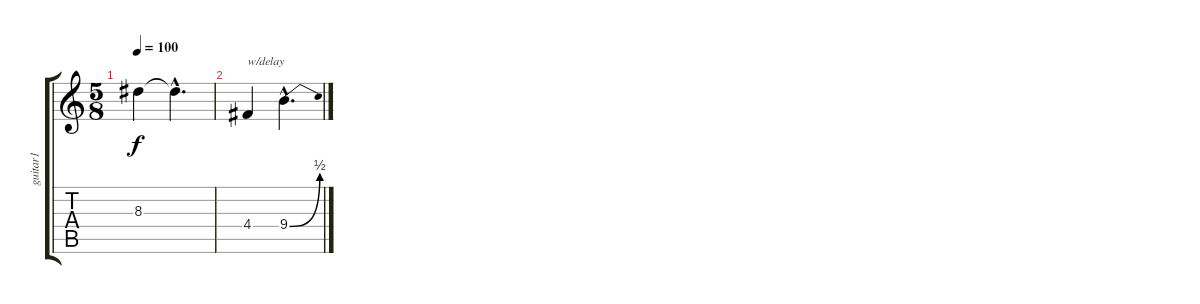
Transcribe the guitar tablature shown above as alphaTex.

\track ("guitar1" "guitar1") {instrument distortionguitar}
\staff {score tabs}
\tuning (E4 B3 G3 D3 A2 D2) {hide}
\ts (5 8)
\tempo 100
\clef g2
\ks c
8.3.4{dy f} 8.3{hac t}.4{d} |
4.4.4{txt "w/delay"} 9.4{be (bend 0 0 60 2) hac}.4{d}
